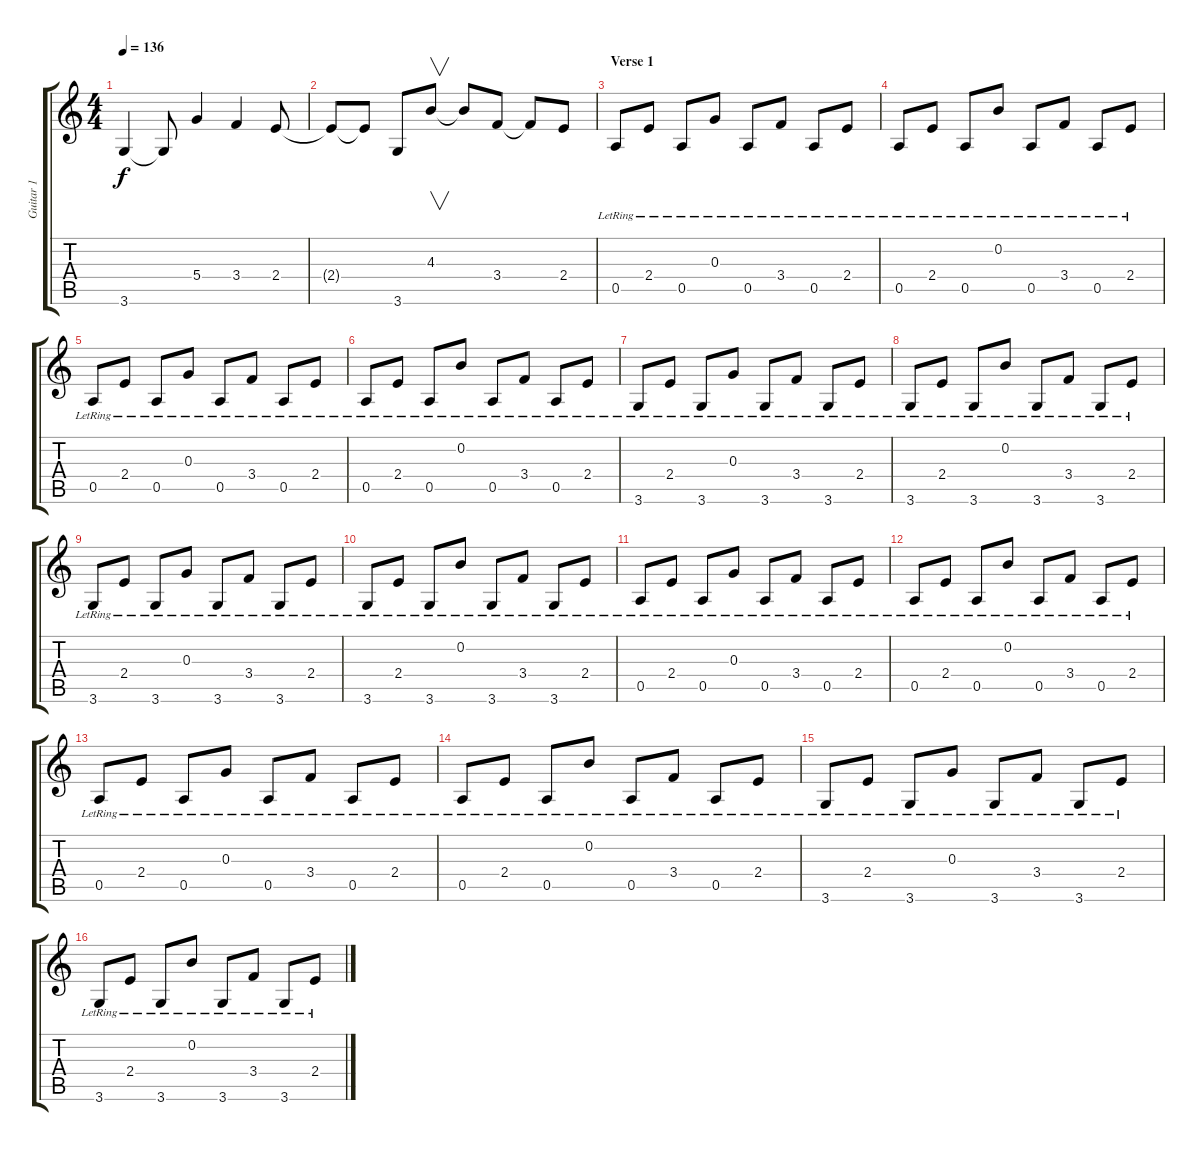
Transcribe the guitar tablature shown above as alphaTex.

\track ("Guitar 1" "Guitar 1") {instrument acousticguitarsteel}
\staff {score tabs}
\tuning (E4 B3 G3 D3 A2 E2) {hide}
\ts (4 4)
\tempo 136
\clef g2
\ks c
3.6.4{dy f} 3.6{t}.8 5.4.4 3.4.4 2.4.8 |
2.4{t}.8 2.4{t}.8 3.6.8 4.3.8{v} 4.3{t}.8 3.4.8 3.4{t}.8 2.4.8 |
\section ("" "Verse 1")
0.5{lr}.8{instrument acousticguitarsteel} 2.4{lr}.8 0.5{lr}.8 0.3{lr}.8 0.5{lr}.8 3.4{lr}.8 0.5{lr}.8 2.4{lr}.8 |
0.5{lr}.8 2.4{lr}.8 0.5{lr}.8 0.2{lr}.8 0.5{lr}.8 3.4{lr}.8 0.5{lr}.8 2.4{lr}.8 |
0.5{lr}.8 2.4{lr}.8 0.5{lr}.8 0.3{lr}.8 0.5{lr}.8 3.4{lr}.8 0.5{lr}.8 2.4{lr}.8 |
0.5{lr}.8 2.4{lr}.8 0.5{lr}.8 0.2{lr}.8 0.5{lr}.8 3.4{lr}.8 0.5{lr}.8 2.4{lr}.8 |
3.6{lr}.8 2.4{lr}.8 3.6{lr}.8 0.3{lr}.8 3.6{lr}.8 3.4{lr}.8 3.6{lr}.8 2.4{lr}.8 |
3.6{lr}.8 2.4{lr}.8 3.6{lr}.8 0.2{lr}.8 3.6{lr}.8 3.4{lr}.8 3.6{lr}.8 2.4{lr}.8 |
3.6{lr}.8 2.4{lr}.8 3.6{lr}.8 0.3{lr}.8 3.6{lr}.8 3.4{lr}.8 3.6{lr}.8 2.4{lr}.8 |
3.6{lr}.8 2.4{lr}.8 3.6{lr}.8 0.2{lr}.8 3.6{lr}.8 3.4{lr}.8 3.6{lr}.8 2.4{lr}.8 |
0.5{lr}.8 2.4{lr}.8 0.5{lr}.8 0.3{lr}.8 0.5{lr}.8 3.4{lr}.8 0.5{lr}.8 2.4{lr}.8 |
0.5{lr}.8 2.4{lr}.8 0.5{lr}.8 0.2{lr}.8 0.5{lr}.8 3.4{lr}.8 0.5{lr}.8 2.4{lr}.8 |
0.5{lr}.8 2.4{lr}.8 0.5{lr}.8 0.3{lr}.8 0.5{lr}.8 3.4{lr}.8 0.5{lr}.8 2.4{lr}.8 |
0.5{lr}.8 2.4{lr}.8 0.5{lr}.8 0.2{lr}.8 0.5{lr}.8 3.4{lr}.8 0.5{lr}.8 2.4{lr}.8 |
3.6{lr}.8 2.4{lr}.8 3.6{lr}.8 0.3{lr}.8 3.6{lr}.8 3.4{lr}.8 3.6{lr}.8 2.4{lr}.8 |
3.6{lr}.8 2.4{lr}.8 3.6{lr}.8 0.2{lr}.8 3.6{lr}.8 3.4{lr}.8 3.6{lr}.8 2.4{lr}.8
